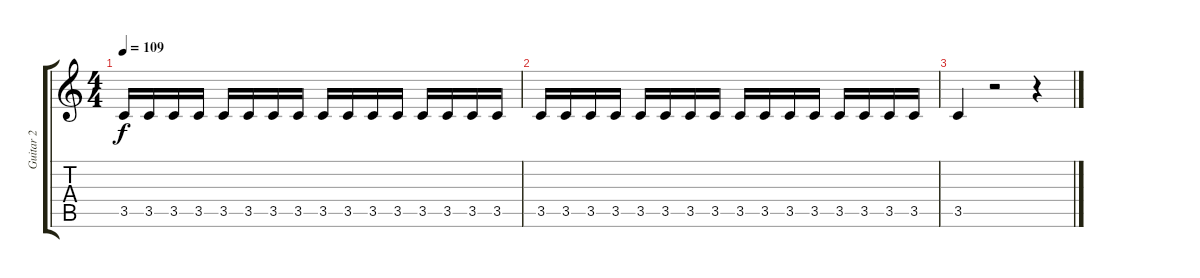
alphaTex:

\track ("Guitar 2" "Guitar 2") {instrument electricguitarmuted}
\staff {score tabs}
\tuning (E4 B3 G3 D3 A2 E2) {hide}
\ts (4 4)
\tempo 109
\clef g2
\ks c
3.5.16{dy f} 3.5.16 3.5.16 3.5.16 3.5.16 3.5.16 3.5.16 3.5.16 3.5.16 3.5.16 3.5.16 3.5.16 3.5.16 3.5.16 3.5.16 3.5.16 |
3.5.16 3.5.16 3.5.16 3.5.16 3.5.16 3.5.16 3.5.16 3.5.16 3.5.16 3.5.16 3.5.16 3.5.16 3.5.16 3.5.16 3.5.16 3.5.16 |
3.5.4 r.2 r.4
